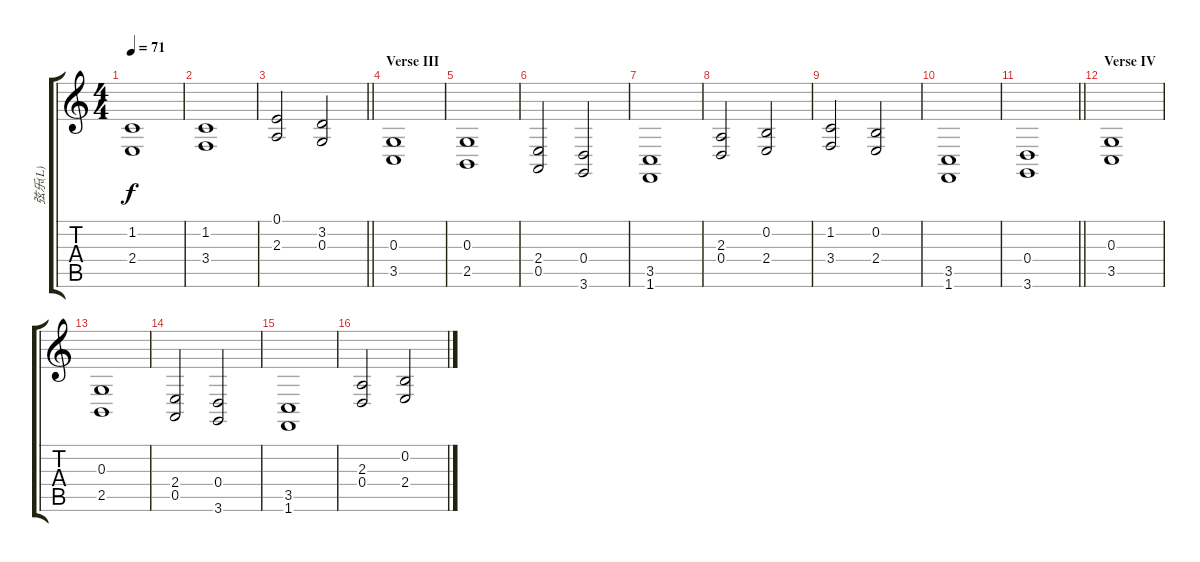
\track ("弦乐(L)" "弦乐(L)") {instrument stringensemble2}
\staff {score tabs}
\tuning (E4 B3 G3 D3 A2 E2) {hide}
\ts (4 4)
\tempo 71
\clef g2
\ks c
(1.2 2.4).1{dy f} |
(1.2 3.4).1 |
\barLineRight lightlight
(0.1 2.3).2 (3.2 0.3).2 |
\section ("" "Verse III")
(0.3 3.5).1 |
(0.3 2.5).1 |
(2.4 0.5).2 (0.4 3.6).2 |
(3.5 1.6).1 |
(2.3 0.4).2 (0.2 2.4).2 |
(1.2 3.4).2 (0.2 2.4).2 |
(3.5 1.6).1 |
\barLineRight lightlight
(0.4 3.6).1 |
\section ("" "Verse IV")
(0.3 3.5).1 |
(0.3 2.5).1 |
(2.4 0.5).2 (0.4 3.6).2 |
(3.5 1.6).1 |
(2.3 0.4).2 (0.2 2.4).2
